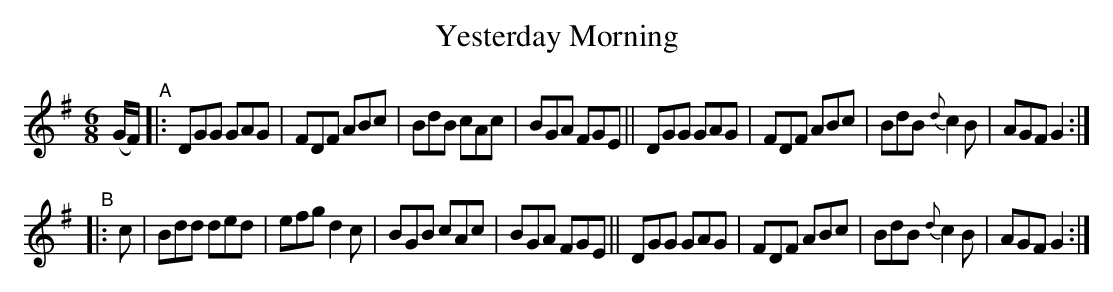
X:1
T: Yesterday Morning
M: 6/8
L: 1/8
K: G
(G/F/) "^A"\
|: DGG GAG | FDF ABc | BdB    cAc | BGA FGE \
|| DGG GAG | FDF ABc | BdB {d}c2B | AGF G2 :|
"^B"|: c \
 | Bdd ded | efg d2c | BGB    cAc | BGA FGE \
|| DGG GAG | FDF ABc | BdB {d}c2B | AGF G2 :|
